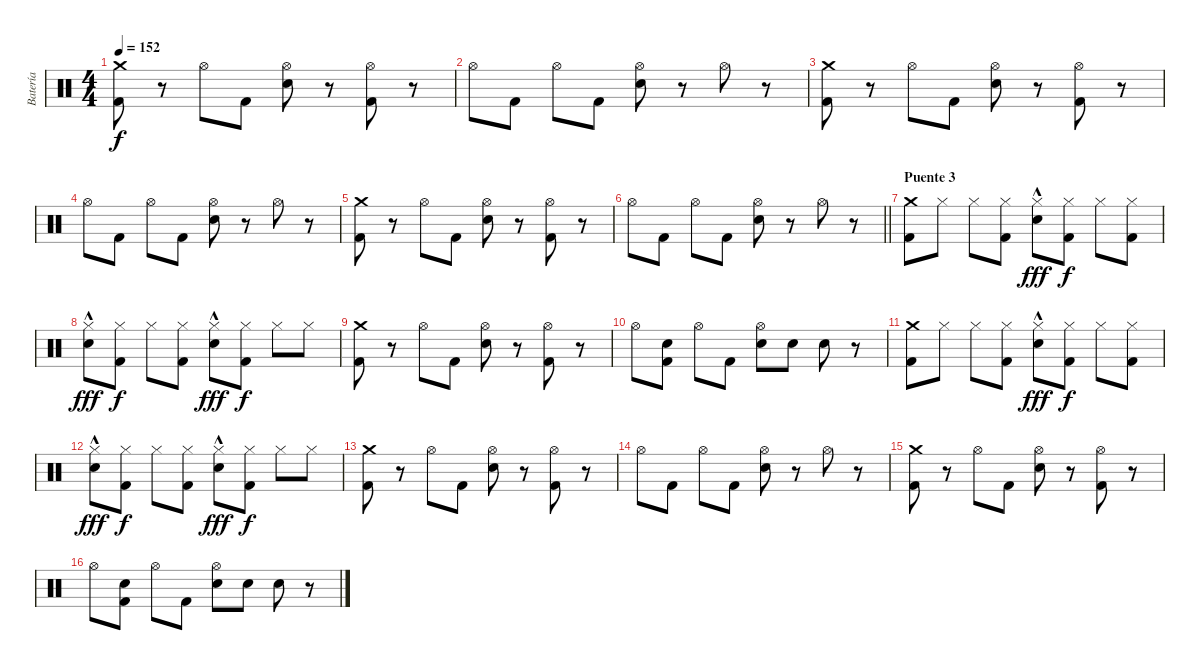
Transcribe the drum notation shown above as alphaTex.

\track ("Batería" "Batería") {instrument percussion}
\staff {score}
\articulation defaults
\ts (4 4)
\tempo 152
\clef neutral
\ks c
("Crash medium (hit)" "Kick (hit) 2").8{dy f} r.8 "Hi-Hat (open)".8 "Kick (hit) 2".8 ("Hi-Hat (open)" "Snare (hit) 2").8 r.8 ("Hi-Hat (open)" "Kick (hit) 2").8 r.8 |
"Hi-Hat (open)".8 "Kick (hit) 2".8 "Hi-Hat (open)".8 "Kick (hit) 2".8 ("Hi-Hat (open)" "Snare (hit) 2").8 r.8 "Hi-Hat (open)".8 r.8 |
("Crash medium (hit)" "Kick (hit) 2").8 r.8 "Hi-Hat (open)".8 "Kick (hit) 2".8 ("Hi-Hat (open)" "Snare (hit) 2").8 r.8 ("Hi-Hat (open)" "Kick (hit) 2").8 r.8 |
"Hi-Hat (open)".8 "Kick (hit) 2".8 "Hi-Hat (open)".8 "Kick (hit) 2".8 ("Hi-Hat (open)" "Snare (hit) 2").8 r.8 "Hi-Hat (open)".8 r.8 |
("Crash medium (hit)" "Kick (hit) 2").8 r.8 "Hi-Hat (open)".8 "Kick (hit) 2".8 ("Hi-Hat (open)" "Snare (hit) 2").8 r.8 ("Hi-Hat (open)" "Kick (hit) 2").8 r.8 |
\barLineRight lightlight "Hi-Hat (open)".8 "Kick (hit) 2".8 "Hi-Hat (open)".8 "Kick (hit) 2".8
("Hi-Hat (open)" "Snare (hit) 2").8 r.8 "Hi-Hat (open)".8 r.8 |
\section ("" "Puente 3")
("Crash medium (hit)" "Kick (hit) 2").8 "Hi-Hat (closed)".8 "Hi-Hat (closed)".8 ("Hi-Hat (closed)" "Kick (hit) 2").8 ("Hi-Hat (closed)"{hac} "Snare (hit) 2"{hac}).8{dy fff} ("Hi-Hat (closed)" "Kick (hit) 2").8{dy f} "Hi-Hat (closed)".8 ("Hi-Hat (closed)" "Kick (hit) 2").8 |
("Hi-Hat (closed)"{hac} "Snare (hit) 2"{hac}).8{dy fff} ("Hi-Hat (closed)" "Kick (hit) 2").8{dy f} "Hi-Hat (closed)".8 ("Hi-Hat (closed)" "Kick (hit) 2").8 ("Hi-Hat (closed)"{hac} "Snare (hit) 2"{hac}).8{dy fff} ("Hi-Hat (closed)" "Kick (hit) 2").8{dy f} "Hi-Hat (closed)".8 "Hi-Hat (closed)".8 |
("Crash medium (hit)" "Kick (hit) 2").8 r.8 "Hi-Hat (open)".8 "Kick (hit) 2".8 ("Hi-Hat (open)" "Snare (hit) 2").8 r.8 ("Hi-Hat (open)" "Kick (hit) 2").8 r.8 |
"Hi-Hat (open)".8 ("Snare (hit) 2" "Kick (hit) 2").8 "Hi-Hat (open)".8 "Kick (hit) 2".8 ("Hi-Hat (open)" "Snare (hit) 2").8 "Snare (hit) 2".8 "Snare (hit) 2".8 r.8 |
("Crash medium (hit)" "Kick (hit) 2").8 "Hi-Hat (closed)".8 "Hi-Hat (closed)".8 ("Hi-Hat (closed)" "Kick (hit) 2").8 ("Hi-Hat (closed)"{hac} "Snare (hit) 2"{hac}).8{dy fff} ("Hi-Hat (closed)" "Kick (hit) 2").8{dy f} "Hi-Hat (closed)".8 ("Hi-Hat (closed)" "Kick (hit) 2").8 |
("Hi-Hat (closed)"{hac} "Snare (hit) 2"{hac}).8{dy fff} ("Hi-Hat (closed)" "Kick (hit) 2").8{dy f} "Hi-Hat (closed)".8 ("Hi-Hat (closed)" "Kick (hit) 2").8 ("Hi-Hat (closed)"{hac} "Snare (hit) 2"{hac}).8{dy fff} ("Hi-Hat (closed)" "Kick (hit) 2").8{dy f} "Hi-Hat (closed)".8 "Hi-Hat (closed)".8 |
("Crash medium (hit)" "Kick (hit) 2").8 r.8 "Hi-Hat (open)".8 "Kick (hit) 2".8 ("Hi-Hat (open)" "Snare (hit) 2").8 r.8 ("Hi-Hat (open)" "Kick (hit) 2").8 r.8 |
"Hi-Hat (open)".8 "Kick (hit) 2".8 "Hi-Hat (open)".8 "Kick (hit) 2".8 ("Hi-Hat (open)" "Snare (hit) 2").8 r.8 "Hi-Hat (open)".8 r.8 |
("Crash medium (hit)" "Kick (hit) 2").8 r.8 "Hi-Hat (open)".8 "Kick (hit) 2".8 ("Hi-Hat (open)" "Snare (hit) 2").8 r.8 ("Hi-Hat (open)" "Kick (hit) 2").8 r.8 |
"Hi-Hat (open)".8 ("Snare (hit) 2" "Kick (hit) 2").8 "Hi-Hat (open)".8 "Kick (hit) 2".8 ("Hi-Hat (open)" "Snare (hit) 2").8 "Snare (hit) 2".8 "Snare (hit) 2".8 r.8
